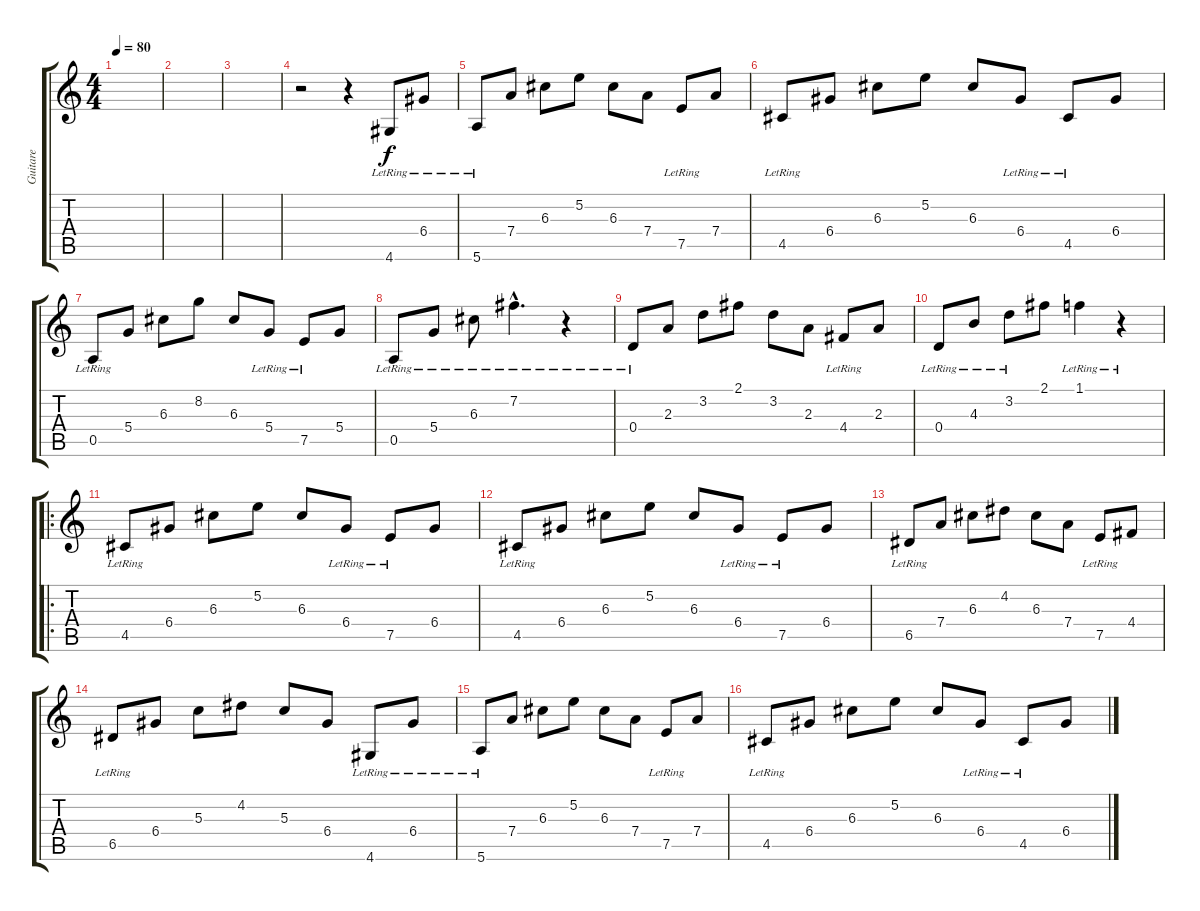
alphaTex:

\track ("Guitare" "Guitare") {instrument electricguitarjazz}
\staff {score tabs}
\tuning (E4 B3 G3 D3 A2 E2) {hide}
\ts (4 4)
\tempo 80
\clef g2
\ks c
|
|
|
r.2 r.4 4.6{lr}.8 6.4{lr}.8 |
5.6{lr}.8 7.4.8 6.3.8 5.2.8 6.3.8 7.4.8 7.5{lr}.8 7.4.8 |
4.5{lr}.8 6.4.8 6.3.8 5.2.8 6.3.8 6.4{lr}.8 4.5{lr}.8 6.4.8 |
0.5{lr}.8 5.4.8 6.3.8 8.2.8 6.3.8 5.4{lr}.8 7.5{lr}.8 5.4.8 |
0.5{lr}.8 5.4{lr}.8 6.3{lr}.8 7.2{hac lr}.4{d} r.4 |
0.4{lr}.8 2.3.8 3.2.8 2.1.8 3.2.8 2.3.8 4.4{lr}.8 2.3.8 |
0.4{lr}.8 4.3{lr}.8 3.2{lr}.8 2.1.8 1.1{lr}.4 r.4 |
\ro
4.5{lr}.8 6.4.8 6.3.8 5.2.8 6.3.8 6.4{lr}.8 7.5{lr}.8 6.4.8 |
4.5{lr}.8 6.4.8 6.3.8 5.2.8 6.3.8 6.4{lr}.8 7.5{lr}.8 6.4.8 |
6.5{lr}.8 7.4.8 6.3.8 4.2.8 6.3.8 7.4.8 7.5{lr}.8 4.4.8 |
6.5{lr}.8 6.4.8 5.3.8 4.2.8 5.3.8 6.4.8 4.6{lr}.8 6.4{lr}.8 |
5.6{lr}.8 7.4.8 6.3.8 5.2.8 6.3.8 7.4.8 7.5{lr}.8 7.4.8 |
4.5{lr}.8 6.4.8 6.3.8 5.2.8 6.3.8 6.4{lr}.8 4.5{lr}.8 6.4.8
